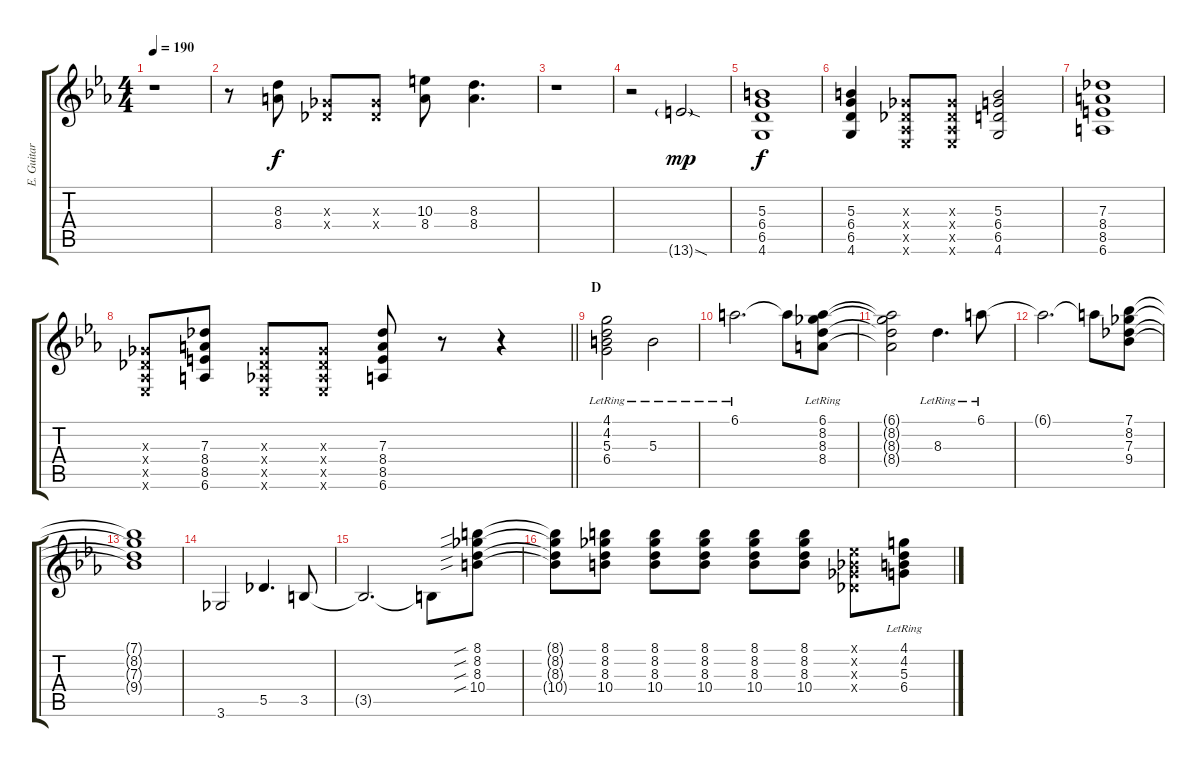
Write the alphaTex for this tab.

\track ("E. Guitar I" "E. Guitar ") {instrument overdrivenguitar}
\staff {score tabs}
\tuning (Eb4 Bb3 Gb3 Db3 Ab2 Eb2) {hide}
\ts (4 4)
\tempo 190
\clef g2
\ks eb
r.1{dy f} |
r.8 (8.3 8.4).8 (0.3{x} 0.4{x}).8 (0.3{x} 0.4{x}).8 (10.3 8.4).8 (8.3 8.4).4{d} |
r.1 |
r.2 13.6{sod g}.2{dy mp} |
(5.3 6.4 6.5 4.6).1{dy f} |
(5.3 6.4 6.5 4.6).4 (0.3{x} 0.4{x} 0.5{x} 0.6{x}).8 (0.3{x} 0.4{x} 0.5{x} 0.6{x}).8 (5.3 6.4 6.5 4.6).2 |
(7.3 8.4 8.5 6.6).1 |
\barLineRight lightlight
(0.3{x} 0.4{x} 0.5{x} 0.6{x}).8 (7.3 8.4 8.5 6.6).8 (0.3{x} 0.4{x} 0.5{x} 0.6{x}).8 (0.3{x} 0.4{x} 0.5{x} 0.6{x}).8 (7.3 8.4 8.5 6.6).8 r.8 r.4 |
\section ("" "D")
(4.1{lr} 4.2{lr} 5.3{lr} 6.4{lr}).2 5.3{lr}.2 |
6.1{lr}.2{d} 6.1{t}.8 (6.1{lr} 8.2{lr} 8.3{lr} 8.4{lr}).8 |
(6.1{t} 8.2{t} 8.3{t} 8.4{t}).2 8.3{lr}.4{d} 6.1{lr}.8 |
6.1{t}.2{d} 6.1{t}.8 (7.1 8.2 7.3 9.4).8 |
(7.1{t} 8.2{t} 7.3{t} 9.4{t}).1 |
3.6.2 5.5.4{d} 3.5.8 |
3.5{t}.2{d} 3.5{t}.8 (8.1{sib} 8.2{sib} 8.3{sib} 10.4{sib}).8 |
(8.1{t} 8.2{t} 8.3{t} 10.4{t}).8 (8.1 8.2 8.3 10.4).8 (8.1 8.2 8.3 10.4).8 (8.1 8.2 8.3 10.4).8 (8.1 8.2 8.3 10.4).8 (8.1 8.2 8.3 10.4).8 (0.1{x} 0.2{x} 0.3{x} 0.4{x}).8 (4.1{lr} 4.2{lr} 5.3{lr} 6.4{lr}).8
